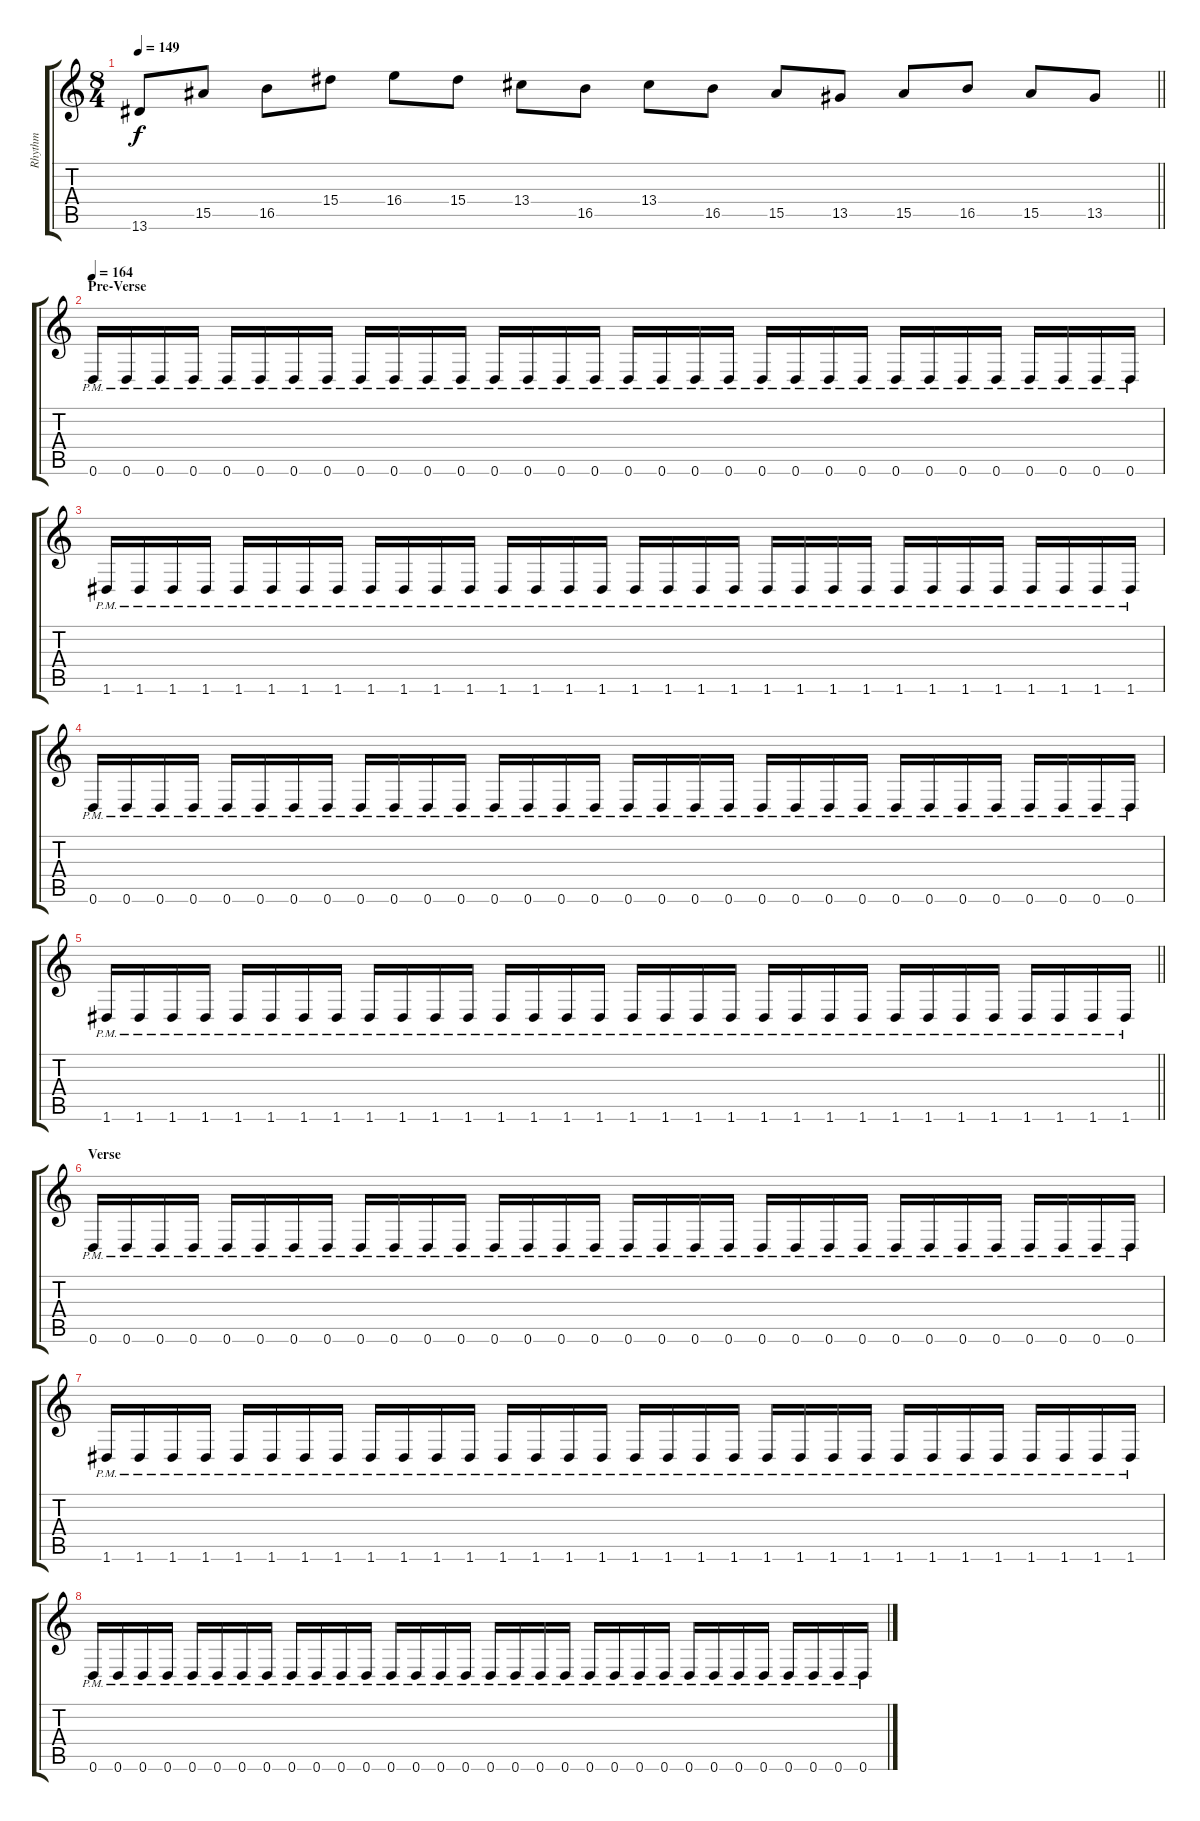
\track ("Rhythm" "Rhythm") {instrument distortionguitar}
\staff {score tabs}
\tuning (D4 A3 F3 C3 G2 D2) {hide}
\ts (8 4)
\tempo 149
\clef g2
\barLineRight lightlight
\ks c
13.6.8{dy f} 15.5.8 16.5.8 15.4.8 16.4.8 15.4.8 13.4.8 16.5.8 13.4.8 16.5.8 15.5.8 13.5.8 15.5.8 16.5.8 15.5.8 13.5.8 |
\section ("" "Pre-Verse")
\tempo 164
0.6{pm}.16 0.6{pm}.16 0.6{pm}.16 0.6{pm}.16 0.6{pm}.16 0.6{pm}.16 0.6{pm}.16 0.6{pm}.16 0.6{pm}.16 0.6{pm}.16 0.6{pm}.16 0.6{pm}.16 0.6{pm}.16 0.6{pm}.16 0.6{pm}.16 0.6{pm}.16 0.6{pm}.16 0.6{pm}.16 0.6{pm}.16 0.6{pm}.16 0.6{pm}.16 0.6{pm}.16 0.6{pm}.16 0.6{pm}.16 0.6{pm}.16 0.6{pm}.16 0.6{pm}.16 0.6{pm}.16 0.6{pm}.16 0.6{pm}.16 0.6{pm}.16 0.6{pm}.16 |
1.6{pm}.16 1.6{pm}.16 1.6{pm}.16 1.6{pm}.16 1.6{pm}.16 1.6{pm}.16 1.6{pm}.16 1.6{pm}.16 1.6{pm}.16 1.6{pm}.16 1.6{pm}.16 1.6{pm}.16 1.6{pm}.16 1.6{pm}.16 1.6{pm}.16 1.6{pm}.16 1.6{pm}.16 1.6{pm}.16 1.6{pm}.16 1.6{pm}.16 1.6{pm}.16 1.6{pm}.16 1.6{pm}.16 1.6{pm}.16 1.6{pm}.16 1.6{pm}.16 1.6{pm}.16 1.6{pm}.16 1.6{pm}.16 1.6{pm}.16 1.6{pm}.16 1.6{pm}.16 |
0.6{pm}.16 0.6{pm}.16 0.6{pm}.16 0.6{pm}.16 0.6{pm}.16 0.6{pm}.16 0.6{pm}.16 0.6{pm}.16 0.6{pm}.16 0.6{pm}.16 0.6{pm}.16 0.6{pm}.16 0.6{pm}.16 0.6{pm}.16 0.6{pm}.16 0.6{pm}.16 0.6{pm}.16 0.6{pm}.16 0.6{pm}.16 0.6{pm}.16 0.6{pm}.16 0.6{pm}.16 0.6{pm}.16 0.6{pm}.16 0.6{pm}.16 0.6{pm}.16 0.6{pm}.16 0.6{pm}.16 0.6{pm}.16 0.6{pm}.16 0.6{pm}.16 0.6{pm}.16 |
\barLineRight lightlight
1.6{pm}.16 1.6{pm}.16 1.6{pm}.16 1.6{pm}.16 1.6{pm}.16 1.6{pm}.16 1.6{pm}.16 1.6{pm}.16 1.6{pm}.16 1.6{pm}.16 1.6{pm}.16 1.6{pm}.16 1.6{pm}.16 1.6{pm}.16 1.6{pm}.16 1.6{pm}.16 1.6{pm}.16 1.6{pm}.16 1.6{pm}.16 1.6{pm}.16 1.6{pm}.16 1.6{pm}.16 1.6{pm}.16 1.6{pm}.16 1.6{pm}.16 1.6{pm}.16 1.6{pm}.16 1.6{pm}.16 1.6{pm}.16 1.6{pm}.16 1.6{pm}.16 1.6{pm}.16 |
\section ("" "Verse")
0.6{pm}.16 0.6{pm}.16 0.6{pm}.16 0.6{pm}.16 0.6{pm}.16 0.6{pm}.16 0.6{pm}.16 0.6{pm}.16 0.6{pm}.16 0.6{pm}.16 0.6{pm}.16 0.6{pm}.16 0.6{pm}.16 0.6{pm}.16 0.6{pm}.16 0.6{pm}.16 0.6{pm}.16 0.6{pm}.16 0.6{pm}.16 0.6{pm}.16 0.6{pm}.16 0.6{pm}.16 0.6{pm}.16 0.6{pm}.16 0.6{pm}.16 0.6{pm}.16 0.6{pm}.16 0.6{pm}.16 0.6{pm}.16 0.6{pm}.16 0.6{pm}.16 0.6{pm}.16 |
1.6{pm}.16 1.6{pm}.16 1.6{pm}.16 1.6{pm}.16 1.6{pm}.16 1.6{pm}.16 1.6{pm}.16 1.6{pm}.16 1.6{pm}.16 1.6{pm}.16 1.6{pm}.16 1.6{pm}.16 1.6{pm}.16 1.6{pm}.16 1.6{pm}.16 1.6{pm}.16 1.6{pm}.16 1.6{pm}.16 1.6{pm}.16 1.6{pm}.16 1.6{pm}.16 1.6{pm}.16 1.6{pm}.16 1.6{pm}.16 1.6{pm}.16 1.6{pm}.16 1.6{pm}.16 1.6{pm}.16 1.6{pm}.16 1.6{pm}.16 1.6{pm}.16 1.6{pm}.16 |
0.6{pm}.16 0.6{pm}.16 0.6{pm}.16 0.6{pm}.16 0.6{pm}.16 0.6{pm}.16 0.6{pm}.16 0.6{pm}.16 0.6{pm}.16 0.6{pm}.16 0.6{pm}.16 0.6{pm}.16 0.6{pm}.16 0.6{pm}.16 0.6{pm}.16 0.6{pm}.16 0.6{pm}.16 0.6{pm}.16 0.6{pm}.16 0.6{pm}.16 0.6{pm}.16 0.6{pm}.16 0.6{pm}.16 0.6{pm}.16 0.6{pm}.16 0.6{pm}.16 0.6{pm}.16 0.6{pm}.16 0.6{pm}.16 0.6{pm}.16 0.6{pm}.16 0.6{pm}.16
